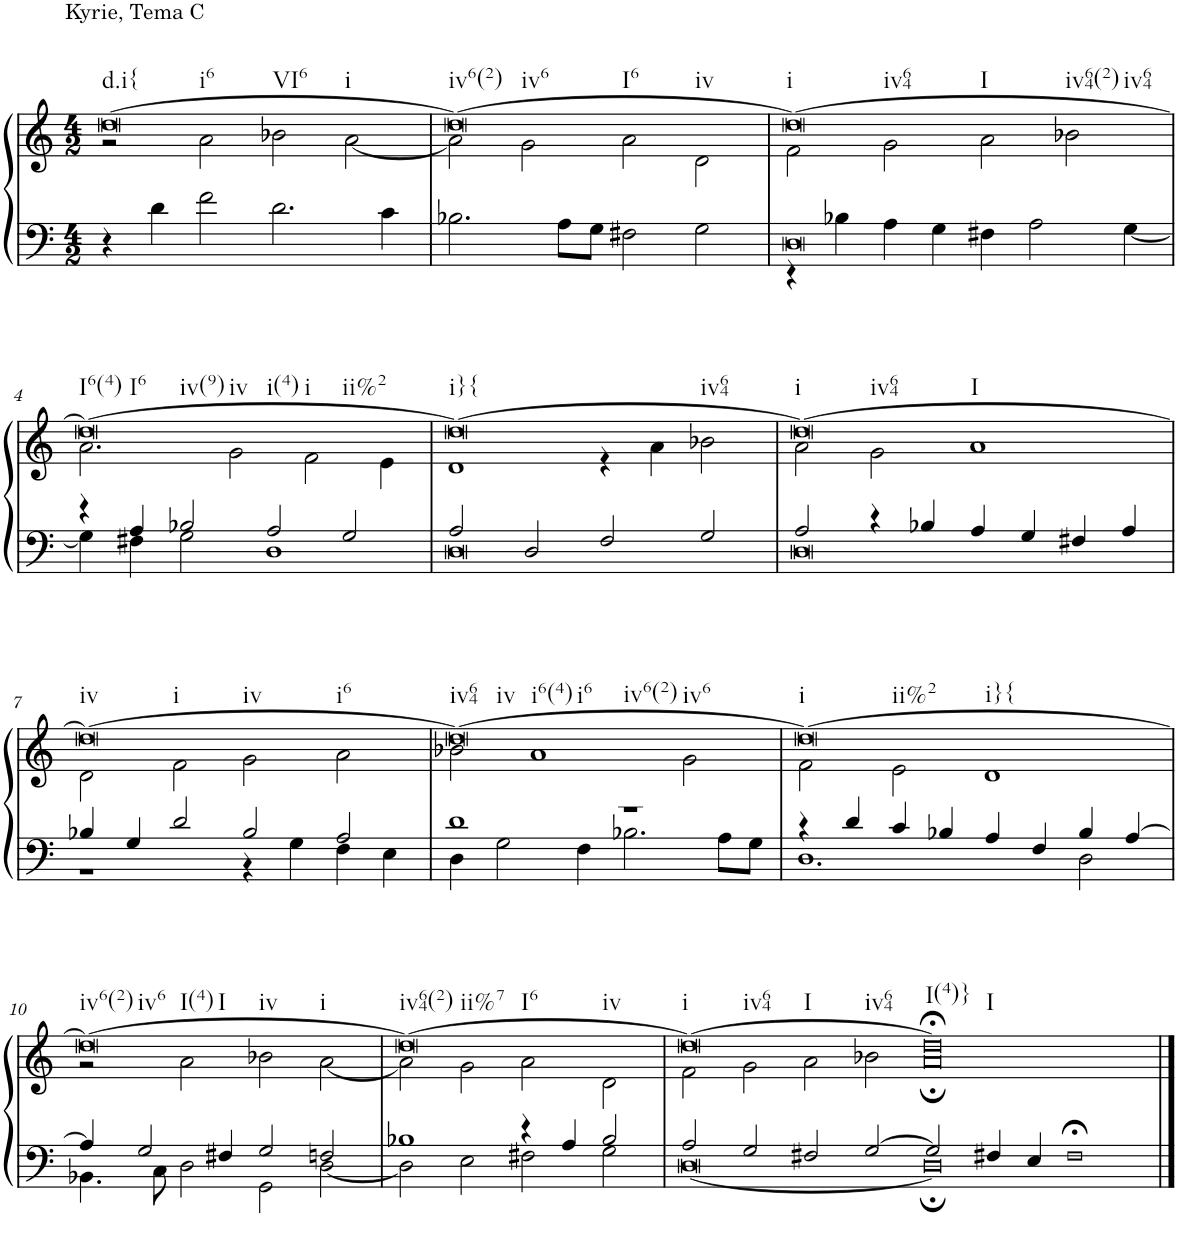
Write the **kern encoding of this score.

**kern	**kern
*part1	*part1
*staff2	*staff1
*I"Organ	*
*I'Org.	*
*clefF4	*clefG2
*k[]	*k[]
*M4/2	*M4/2
=1	=1
*	*^
!	!LO:TX:a:t=Kyrie, Tema C	!
!	!LO:TX:b:t=d.i{	!
!	!LO:TX:b:t=i6	!
!	!LO:TX:b:t=VI6	!
!	!LO:TX:b:t=i	!
4r	[0dd	2r
4d\	.	.
2f\	.	2a\
2.d\	.	2b-X\
.	.	[2a\
4c\	.	.
=2	=2	=2
!	!LO:TX:b:t=iv6(2)	!
!	!LO:TX:b:t=iv6	!
!	!LO:TX:b:t=I6	!
!	!LO:TX:b:t=iv	!
2.B-X\	0dd_	2a\]
.	.	2g\
8A\L	.	.
8G\J	.	.
2F#X\	.	2a\
2G\	.	2d\
=3	=3	=3
*^	*	*
!	!	!LO:TX:b:t=i	!
!	!	!LO:TX:b:t=iv64	!
!	!	!LO:TX:b:t=I	!
!	!	!LO:TX:b:t=iv64(2)	!
!	!	!LO:TX:b:t=iv64	!
0D	4r	0dd_	2f\
.	4B-X\	.	.
.	4A\	.	2g\
.	4G\	.	.
.	4F#X\	.	2a\
.	2A\	.	.
.	.	.	2b-X\
.	[4G\	.	.
!!LO:LB:g=z	!!
=4	=4	=4	=4
!	!	!LO:TX:b:t=I6(4)	!
!	!	!LO:TX:b:t=I6	!
!	!	!LO:TX:b:t=iv(9)	!
!	!	!LO:TX:b:t=iv	!
!	!	!LO:TX:b:t=i(4)	!
!	!	!LO:TX:b:t=i	!
!	!	!LO:TX:b:t=ii%2	!
4r	4G\]	0dd_	2.a\
4A/	4F#X\	.	.
2B-X/	2G\	.	.
.	.	.	2g\
2A/	1D	.	.
.	.	.	2f\
2G/	.	.	.
.	.	.	4e\
=5	=5	=5	=5
!	!	!LO:TX:b:t=i}{	!
!	!	!LO:TX:b:t=iv64	!
2A/	0D	0dd_	1d
2D/	.	.	.
2F/	.	.	4r
.	.	.	4a\
2G/	.	.	2b-X\
=6	=6	=6	=6
!	!	!LO:TX:b:t=i	!
!	!	!LO:TX:b:t=iv64	!
!	!	!LO:TX:b:t=I	!
2A/	0D	0dd_	2a\
4r	.	.	2g\
4B-X/	.	.	.
4A/	.	.	1a
4G/	.	.	.
4F#X/	.	.	.
4A/	.	.	.
!!LO:LB:g=z	!!
=7	=7	=7	=7
!	!	!LO:TX:b:t=iv	!
!	!	!LO:TX:b:t=i	!
!	!	!LO:TX:b:t=iv	!
!	!	!LO:TX:b:t=i6	!
4B-X/	1r	0dd_	2d\
4G/	.	.	.
2d/	.	.	2f\
2B-/	4r	.	2g\
.	4G\	.	.
2A/	4F\	.	2a\
.	4E\	.	.
=8	=8	=8	=8
!	!	!LO:TX:b:t=iv64	!
!	!	!LO:TX:b:t=iv	!
!	!	!LO:TX:b:t=i6(4)	!
!	!	!LO:TX:b:t=i6	!
!	!	!LO:TX:b:t=iv6(2)	!
!	!	!LO:TX:b:t=iv6	!
1d	4D\	0dd_	2b-X\
.	2G\	.	.
.	.	.	1a
.	4F\	.	.
1r	2.B-X\	.	.
.	.	.	2g\
.	8A\L	.	.
.	8G\J	.	.
=9	=9	=9	=9
!	!	!LO:TX:b:t=i	!
!	!	!LO:TX:b:t=ii%2	!
!	!	!LO:TX:b:t=i}{	!
4r	1.D	0dd_	2f\
4d/	.	.	.
4c/	.	.	2e\
4B-X/	.	.	.
4A/	.	.	1d
4F/	.	.	.
4B-/	2D\	.	.
[4A/	.	.	.
!!LO:LB:g=z	!!
=10	=10	=10	=10
!	!	!LO:TX:b:t=iv6(2)	!
!	!	!LO:TX:b:t=iv6	!
!	!	!LO:TX:b:t=I(4)	!
!	!	!LO:TX:b:t=I	!
!	!	!LO:TX:b:t=iv	!
!	!	!LO:TX:b:t=i	!
4A/]	4.BB-X\	0dd_	2r
2G/	.	.	.
.	8C\	.	.
.	2D\	.	2a\
4F#X/	.	.	.
2G/	2GG\	.	2b-X\
2Fn/	[2D\	.	[2a\
=11	=11	=11	=11
!	!	!LO:TX:b:t=iv64(2)	!
!	!	!LO:TX:b:t=ii%7	!
!	!	!LO:TX:b:t=I6	!
!	!	!LO:TX:b:t=iv	!
1B-X	2D\]	0dd_	2a\]
.	2E\	.	2g\
4r	2F#X\	.	2a\
4A/	.	.	.
2B-/	2G\	.	2d\
=12	=12	=12	=12
!	!	!LO:TX:b:t=i	!
!	!	!LO:TX:b:t=iv64	!
!	!	!LO:TX:b:t=I	!
!	!	!LO:TX:b:t=iv64	!
2A/	[0D	0dd_	2f\
2G/	.	.	2g\
2F#X/	.	.	2a\
[2G/	.	.	2b-X\
=13-	=13-	=13-	=13-
!	!	!LO:TX:b:t=I(4)}	!
!	!	!LO:TX:b:t=I	!
2G/]	0D;]	0dd;<]	0a;
4F#X/	.	.	.
4E/	.	.	.
1F#;<	.	.	.
*v	*v	*	*
*	*v	*v
==	==
*-	*-
